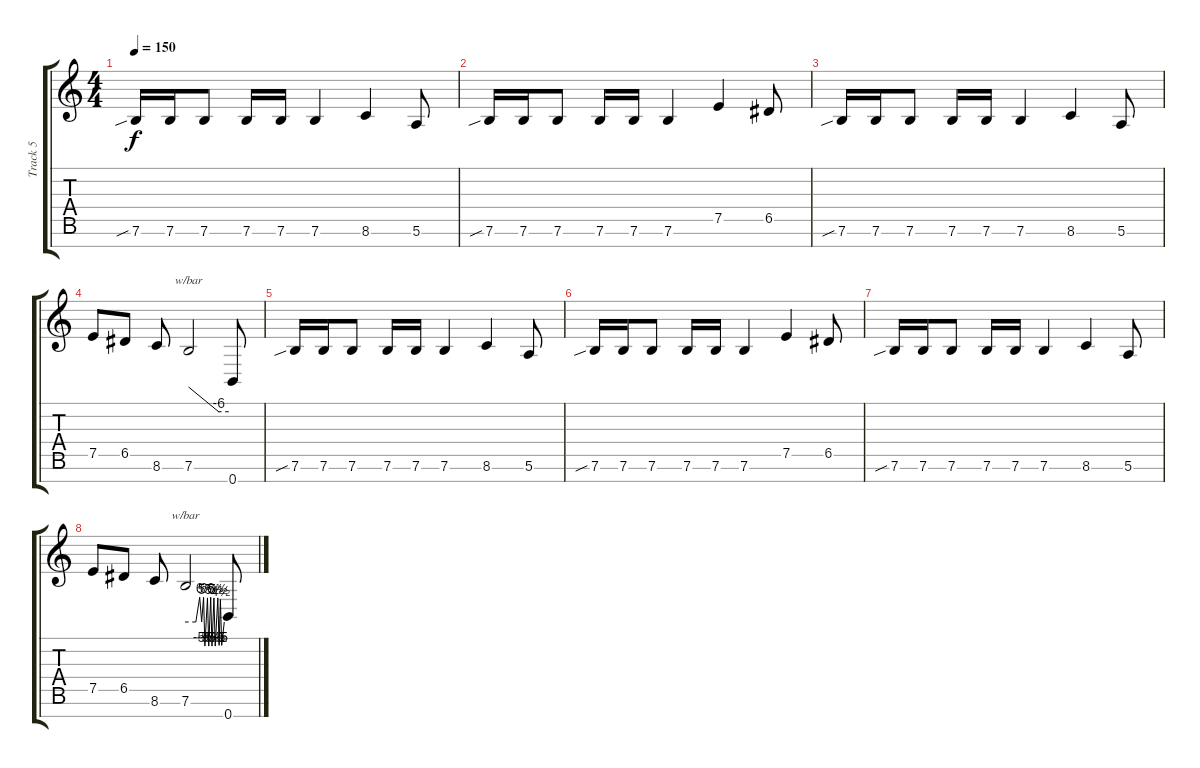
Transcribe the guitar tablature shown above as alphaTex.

\track ("Track 5" "Track 5") {instrument overdrivenguitar}
\staff {score tabs}
\tuning (E4 B3 G3 D3 A2 E2 B1) {hide}
\ts (4 4)
\tempo 150
\clef g2
\ks c
7.6{sib}.16{dy f} 7.6.16 7.6.8 7.6.16 7.6.16 7.6.4 8.6.4 5.6.8 |
7.6{sib}.16 7.6.16 7.6.8 7.6.16 7.6.16 7.6.4 7.5.4 6.5.8 |
7.6{sib}.16 7.6.16 7.6.8 7.6.16 7.6.16 7.6.4 8.6.4 5.6.8 |
7.5.8 6.5.8 8.6.8 7.6.2{tbe (custom default 0 0 45 -24 60 -24)} 0.7.8 |
7.6{sib}.16 7.6.16 7.6.8 7.6.16 7.6.16 7.6.4 8.6.4 5.6.8 |
7.6{sib}.16 7.6.16 7.6.8 7.6.16 7.6.16 7.6.4 7.5.4 6.5.8 |
7.6{sib}.16 7.6.16 7.6.8 7.6.16 7.6.16 7.6.4 8.6.4 5.6.8 |
7.5.8 6.5.8 8.6.8 7.6.2{tbe (custom default 0 0 16 0 22 24 25 0 28 24 30 -22 34 22 36 -22 39 24 41 -22 44 22 46 -22 50 22 52 -20 54 18 56 -20 60 0)} 0.7.8
